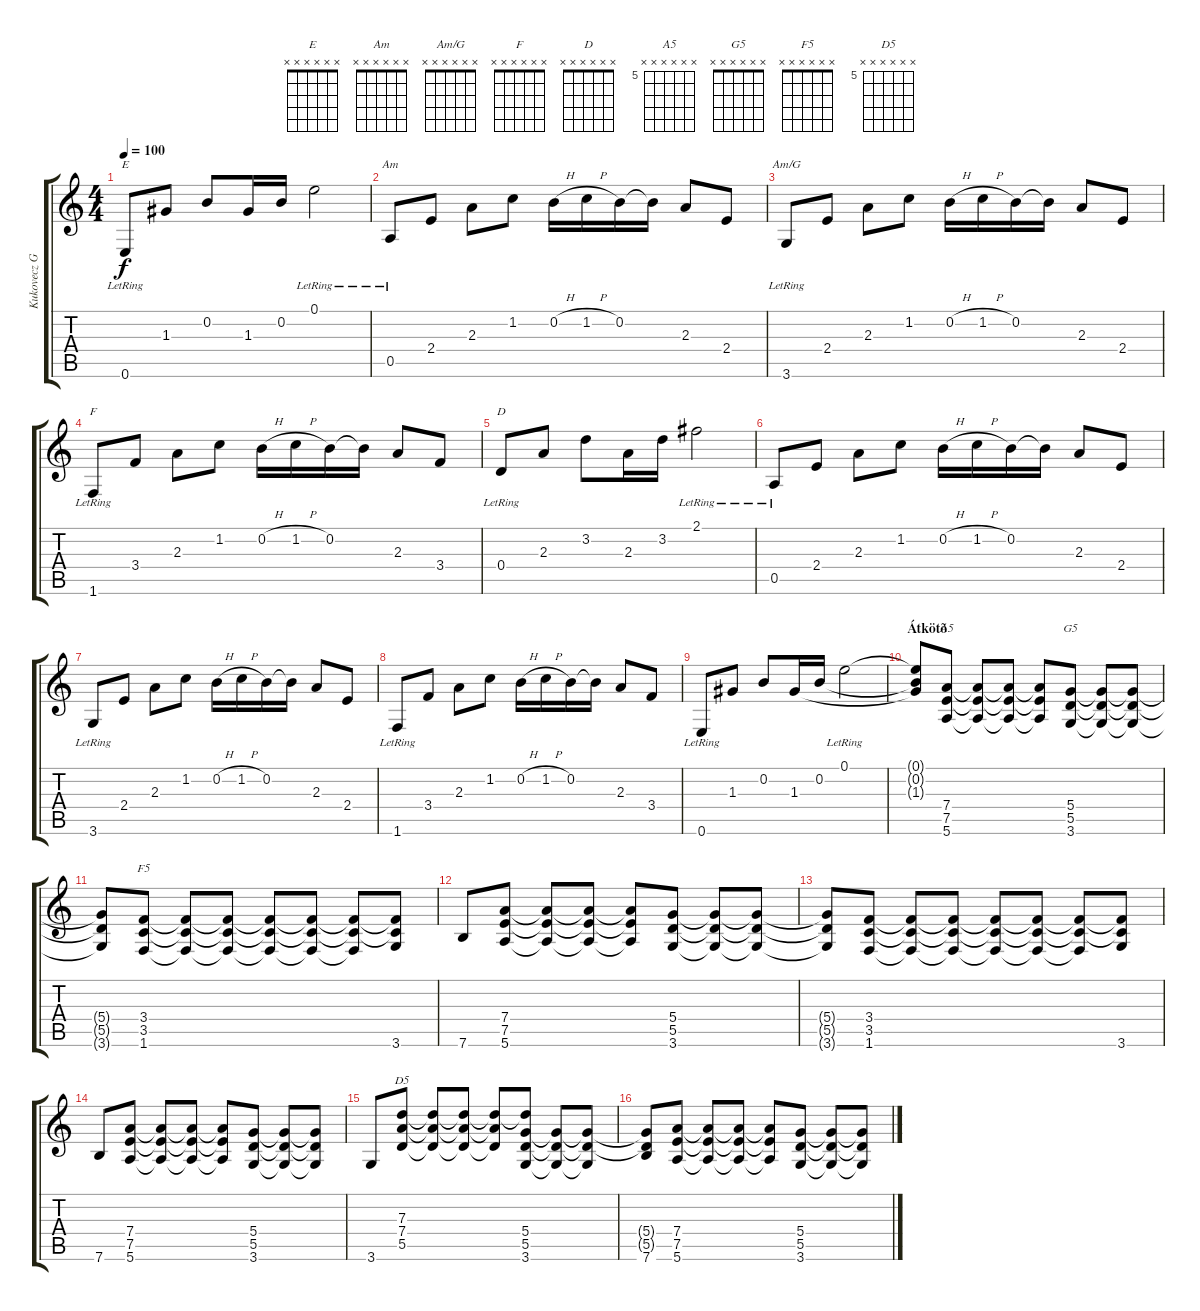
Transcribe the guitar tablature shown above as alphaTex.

\track ("Kukovecz Gábor" "Kukovecz G") {instrument acousticguitarsteel}
\staff {score tabs}
\tuning (E4 B3 G3 D3 A2 E2) {hide}
\chord ("E" x x x x x x)
\chord ("Am" x x x x x x)
\chord ("Am/G" x x x x x x)
\chord ("F" x x x x x x)
\chord ("D" x x x x x x)
\chord ("A5" x x x x x x) {firstfret 5}
\chord ("G5" x x x x x x)
\chord ("F5" x x x x x x)
\chord ("D5" x x x x x x) {firstfret 5}
\ts (4 4)
\tempo 100
\clef g2
\ks c
0.6{lr}.8{ch "E" dy f} 1.3.8 0.2.8 1.3.16 0.2.16 0.1{lr}.2 |
0.5{lr}.8{ch "Am"} 2.4.8 2.3.8 1.2.8 0.2{h}.16 1.2{h}.16 0.2.16 0.2{t}.16 2.3.8 2.4.8 |
3.6{lr}.8{ch "Am/G"} 2.4.8 2.3.8 1.2.8 0.2{h}.16 1.2{h}.16 0.2.16 0.2{t}.16 2.3.8 2.4.8 |
1.6{lr}.8{ch "F"} 3.4.8 2.3.8 1.2.8 0.2{h}.16 1.2{h}.16 0.2.16 0.2{t}.16 2.3.8 3.4.8 |
0.4{lr}.8{ch "D"} 2.3.8 3.2.8 2.3.16 3.2.16 2.1{lr}.2 |
0.5{lr}.8 2.4.8 2.3.8 1.2.8 0.2{h}.16 1.2{h}.16 0.2.16 0.2{t}.16 2.3.8 2.4.8 |
3.6{lr}.8 2.4.8 2.3.8 1.2.8 0.2{h}.16 1.2{h}.16 0.2.16 0.2{t}.16 2.3.8 2.4.8 |
1.6{lr}.8 3.4.8 2.3.8 1.2.8 0.2{h}.16 1.2{h}.16 0.2.16 0.2{t}.16 2.3.8 3.4.8 |
0.6{lr}.8 1.3.8 0.2.8 1.3.16 0.2.16 0.1{lr}.2 |
\section ("" "Átkötõ")
(0.1{t} 0.2{t} 1.3{t}).8 (7.4 7.5 5.6).8{ch "A5"} (7.4{t} 7.5{t} 5.6{t}).8 (7.4{t} 7.5{t} 5.6{t}).8 (7.4{t} 7.5{t} 5.6{t}).8 (5.4 5.5 3.6).8{ch "G5"} (5.4{t} 5.5{t} 3.6{t}).8 (5.4{t} 5.5{t} 3.6{t}).8 |
(5.4{t} 5.5{t} 3.6{t}).8 (3.4 3.5 1.6).8{ch "F5"} (3.4{t} 3.5{t} 1.6{t}).8 (3.4{t} 3.5{t} 1.6{t}).8 (3.4{t} 3.5{t} 1.6{t}).8 (3.4{t} 3.5{t} 1.6{t}).8 (3.4{t} 3.5{t} 1.6{t}).8 (3.4{t} 3.5{t} 3.6).8 |
7.6.8 (7.4 7.5 5.6).8 (7.4{t} 7.5{t} 5.6{t}).8 (7.4{t} 7.5{t} 5.6{t}).8 (7.4{t} 7.5{t} 5.6{t}).8 (5.4 5.5 3.6).8 (5.4{t} 5.5{t} 3.6{t}).8 (5.4{t} 5.5{t} 3.6{t}).8 |
(5.4{t} 5.5{t} 3.6{t}).8 (3.4 3.5 1.6).8 (3.4{t} 3.5{t} 1.6{t}).8 (3.4{t} 3.5{t} 1.6{t}).8 (3.4{t} 3.5{t} 1.6{t}).8 (3.4{t} 3.5{t} 1.6{t}).8 (3.4{t} 3.5{t} 1.6{t}).8 (3.4{t} 3.5{t} 3.6).8 |
7.6.8 (7.4 7.5 5.6).8 (7.4{t} 7.5{t} 5.6{t}).8 (7.4{t} 7.5{t} 5.6{t}).8 (7.4{t} 7.5{t} 5.6{t}).8 (5.4 5.5 3.6).8 (5.4{t} 5.5{t} 3.6{t}).8 (5.4{t} 5.5{t} 3.6{t}).8 |
3.6.8 (7.3 7.4 5.5).8{ch "D5"} (7.3{t} 7.4{t} 5.5{t}).8 (7.3{t} 7.4{t} 5.5{t}).8 (7.3{t} 7.4{t} 5.5{t}).8 (7.3{t} 5.4 5.5 3.6).8 (5.4{t} 5.5{t} 3.6{t}).8 (5.4{t} 5.5{t} 3.6{t}).8 |
(5.4{t} 5.5{t} 7.6).8 (7.4 7.5 5.6).8 (7.4{t} 7.5{t} 5.6{t}).8 (7.4{t} 7.5{t} 5.6{t}).8 (7.4{t} 7.5{t} 5.6{t}).8 (5.4 5.5 3.6).8 (5.4{t} 5.5{t} 3.6{t}).8 (5.4{t} 5.5{t} 3.6{t}).8
